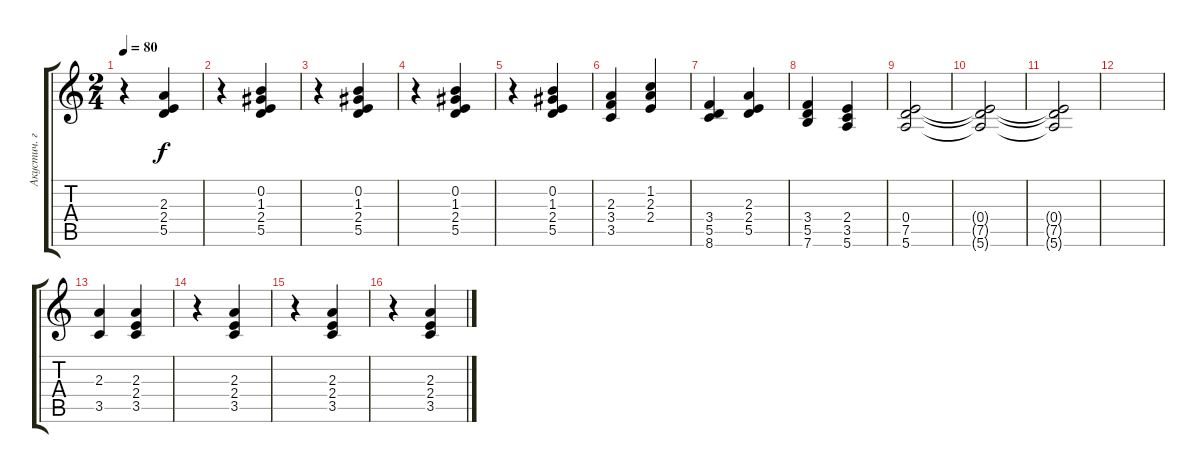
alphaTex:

\track ("Акустич. гитара" "Акустич. г") {instrument electricguitarclean}
\staff {score tabs}
\tuning (E4 B3 G3 D3 A2 E2) {hide}
\ts (2 4)
\tempo 80
\clef g2
\ks c
r.4{dy f} (2.3 2.4 5.5).4 |
r.4 (0.2 1.3 2.4 5.5).4 |
r.4 (0.2 1.3 2.4 5.5).4 |
r.4 (0.2 1.3 2.4 5.5).4 |
r.4 (0.2 1.3 2.4 5.5).4 |
(2.3 3.4 3.5).4 (1.2 2.3 2.4).4 |
(3.4 5.5 8.6).4 (2.3 2.4 5.5).4 |
(3.4 5.5 7.6).4 (2.4 3.5 5.6).4 |
(0.4 7.5 5.6).2 |
(0.4{t} 7.5{t} 5.6{t}).2 |
(0.4{t} 7.5{t} 5.6{t}).2 |
|
(2.3 3.5).4 (2.3 2.4 3.5).4 |
r.4 (2.3 2.4 3.5).4 |
r.4 (2.3 2.4 3.5).4 |
r.4 (2.3 2.4 3.5).4
